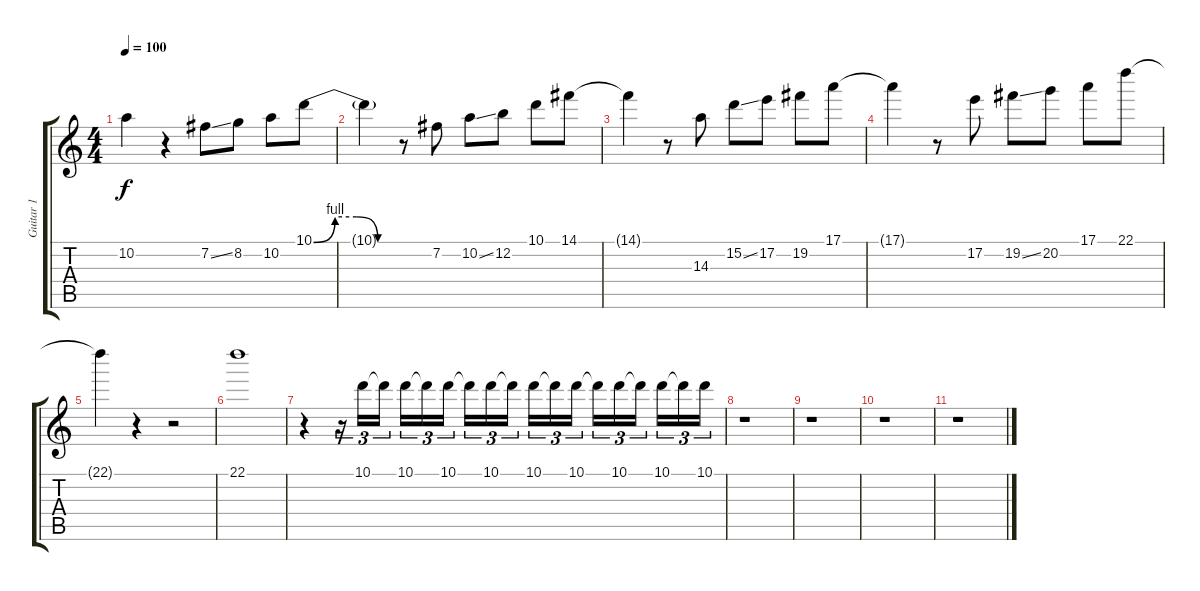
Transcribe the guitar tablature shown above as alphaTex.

\track ("Guitar 1" "Guitar 1") {instrument overdrivenguitar}
\staff {score tabs}
\tuning (E4 B3 G3 D3 A2 D2) {hide}
\ts (4 4)
\tempo 100
\clef g2
\ks c
10.2{t}.4{dy f} r.4 7.2{ss}.8 8.2.8 10.2.8 10.1{be (custom 0 0 15 4 30 4 45 0 60 0)}.8 |
10.1{t}.4 r.8 7.2.8 10.2{ss}.8 12.2.8 10.1.8 14.1.8 |
14.1{t}.4 r.8 14.3.8 15.2{ss}.8 17.2.8 19.2.8 17.1.8 |
17.1{t}.4 r.8 17.2.8 19.2{ss}.8 20.2.8 17.1.8 22.1.8 |
22.1{t}.4 r.4 r.2 |
22.1.1 |
r.4 r.16{tu (3 2)} 10.1.16{tu (3 2)} 10.1{t}.16{tu (3 2)} 10.1.16{tu (3 2)} 10.1{t}.16{tu (3 2)} 10.1.16{tu (3 2)} 10.1{t}.16{tu (3 2)} 10.1.16{tu (3 2)} 10.1{t}.16{tu (3 2)} 10.1.16{tu (3 2)} 10.1{t}.16{tu (3 2)} 10.1.16{tu (3 2)} 10.1{t}.16{tu (3 2)} 10.1.16{tu (3 2)} 10.1{t}.16{tu (3 2)} 10.1.16{tu (3 2)} 10.1{t}.16{tu (3 2)} 10.1.16{tu (3 2)} |
r.1 |
r.1 |
r.1 |
r.1
